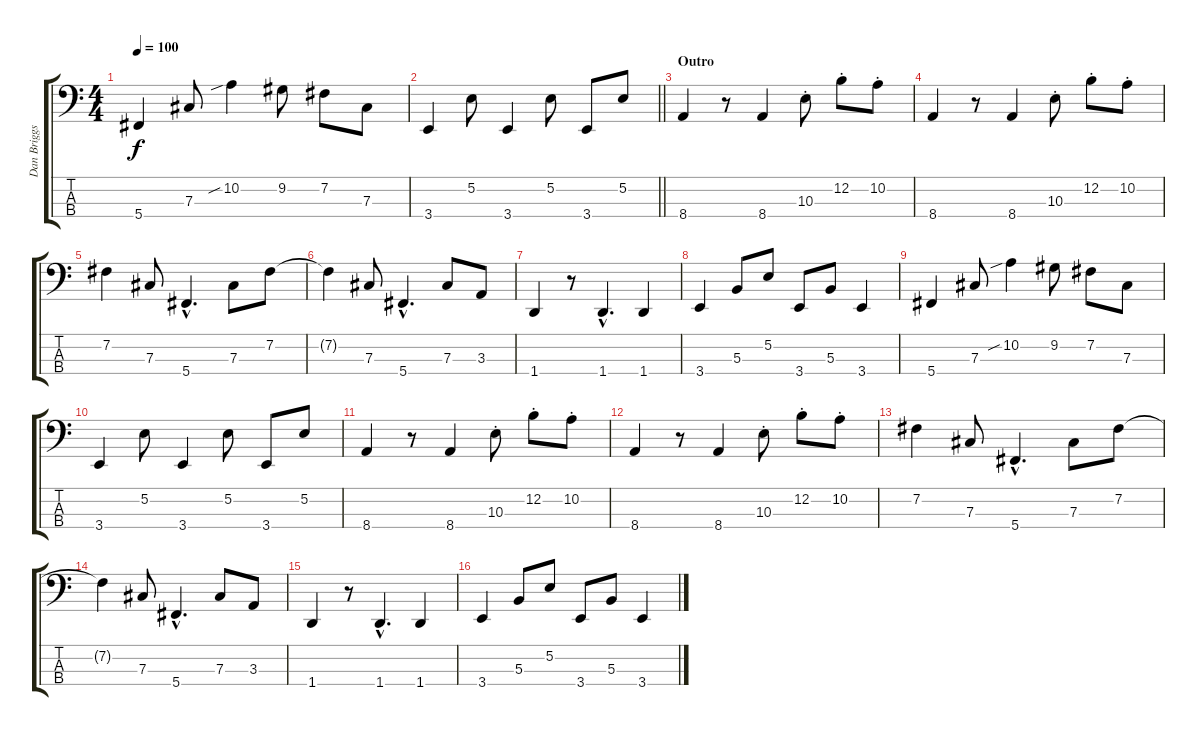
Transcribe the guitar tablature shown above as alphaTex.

\track ("Dan Briggs" "Dan Briggs") {instrument electricbassfinger}
\staff {score tabs}
\tuning (E2 B1 Gb1 Db1) {hide}
\ts (4 4)
\tempo 100
\clef f4
\ks c
5.4.4{dy f} 7.3.8 10.2{sib}.4 9.2.8 7.2.8 7.3.8 |
\barLineRight lightlight
3.4.4 5.2.8 3.4.4 5.2.8 3.4.8 5.2.8 |
\section ("" "Outro")
8.4.4 r.8 8.4.4 10.3{st}.8 12.2{st}.8 10.2{st}.8 |
8.4.4 r.8 8.4.4 10.3{st}.8 12.2{st}.8 10.2{st}.8 |
7.2.4 7.3.8 5.4{hac}.4{d} 7.3.8 7.2.8 |
7.2{t}.4 7.3.8 5.4{hac}.4{d} 7.3.8 3.3.8 |
1.4.4 r.8 1.4{hac}.4{d} 1.4.4 |
3.4.4 5.3.8 5.2.8 3.4.8 5.3.8 3.4.4 |
5.4.4 7.3.8 10.2{sib}.4 9.2.8 7.2.8 7.3.8 |
3.4.4 5.2.8 3.4.4 5.2.8 3.4.8 5.2.8 |
8.4.4 r.8 8.4.4 10.3{st}.8 12.2{st}.8 10.2{st}.8 |
8.4.4 r.8 8.4.4 10.3{st}.8 12.2{st}.8 10.2{st}.8 |
7.2.4 7.3.8 5.4{hac}.4{d} 7.3.8 7.2.8 |
7.2{t}.4 7.3.8 5.4{hac}.4{d} 7.3.8 3.3.8 |
1.4.4 r.8 1.4{hac}.4{d} 1.4.4 |
3.4.4 5.3.8 5.2.8 3.4.8 5.3.8 3.4.4
